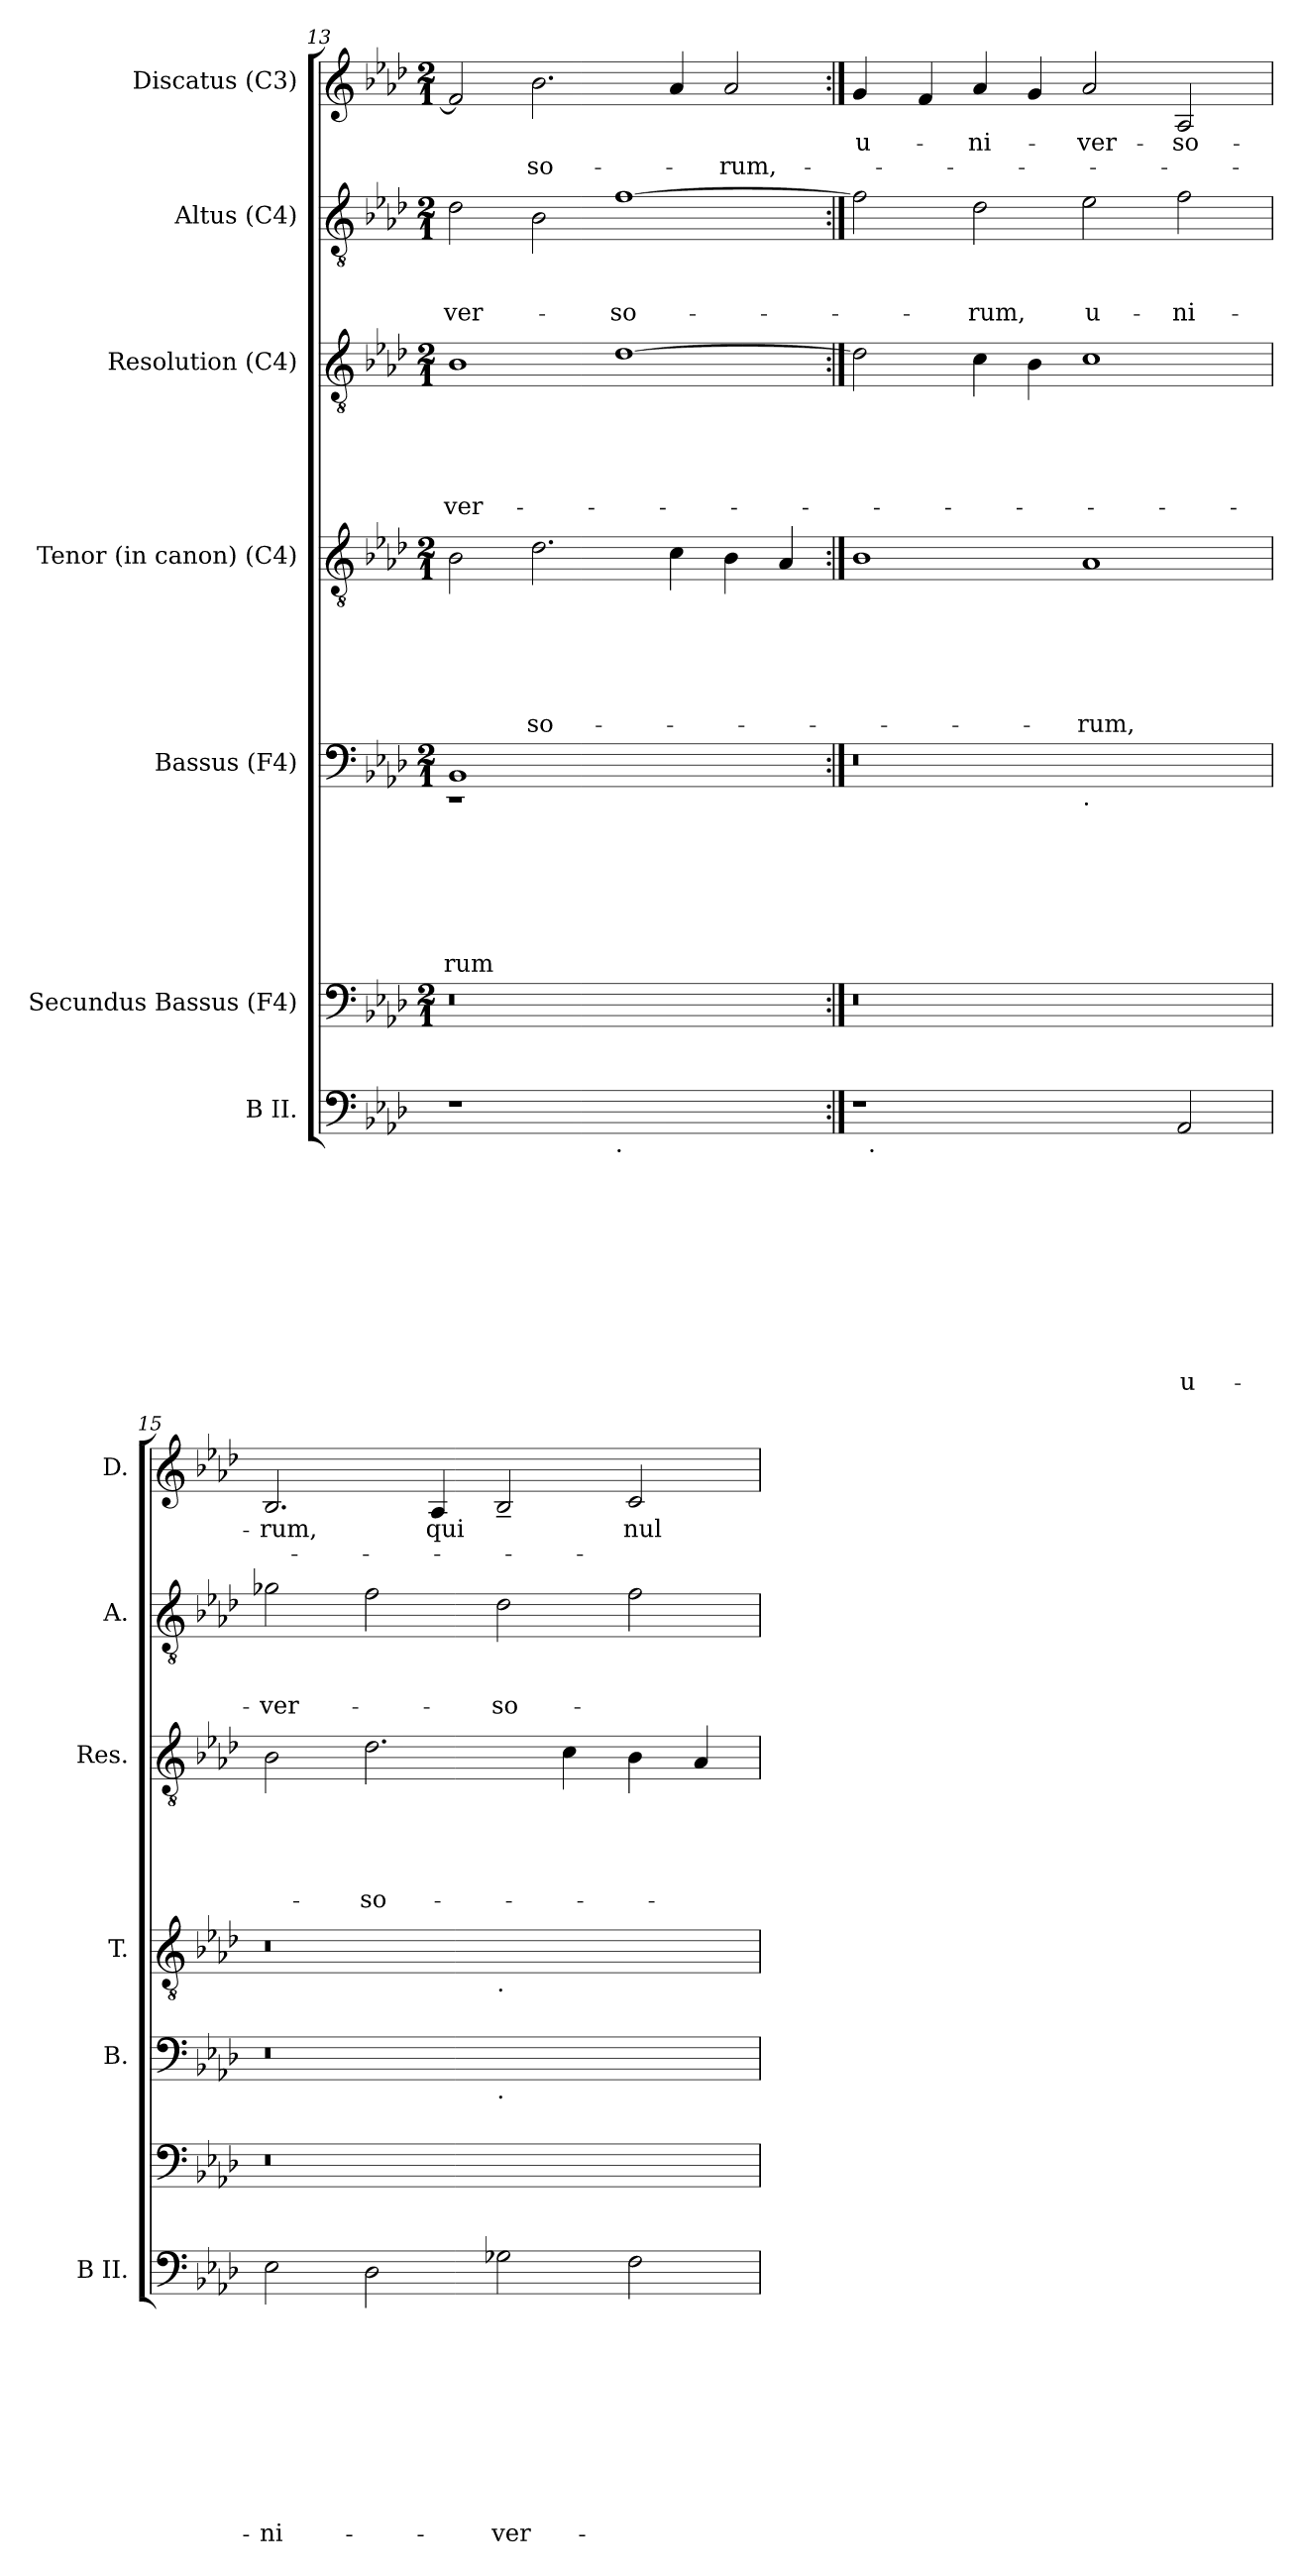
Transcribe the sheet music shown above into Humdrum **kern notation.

**kern	**text	**text	**text	**text	**text	**text	**text	**text	**text	**text	**kern	**kern	**text	**text	**text	**text	**text	**text	**text	**kern	**text	**text	**text	**text	**text	**text	**kern	**text	**text	**text	**text	**text	**kern	**text	**text	**text	**kern	**text	**text
*part7	*part7	*part7	*part7	*part7	*part7	*part7	*part7	*part7	*part7	*part7	*part6	*part5	*part5	*part5	*part5	*part5	*part5	*part5	*part5	*part4	*part4	*part4	*part4	*part4	*part4	*part4	*part3	*part3	*part3	*part3	*part3	*part3	*part2	*part2	*part2	*part2	*part1	*part1	*part1
*staff7	*staff7	*staff7	*staff7	*staff7	*staff7	*staff7	*staff7	*staff7	*staff7	*staff7	*staff6	*staff5	*staff5	*staff5	*staff5	*staff5	*staff5	*staff5	*staff5	*staff4	*staff4	*staff4	*staff4	*staff4	*staff4	*staff4	*staff3	*staff3	*staff3	*staff3	*staff3	*staff3	*staff2	*staff2	*staff2	*staff2	*staff1	*staff1	*staff1
*I"B II.	*	*	*	*	*	*	*	*	*	*	*I"Secundus Bassus (F4)	*I"Bassus (F4)	*	*	*	*	*	*	*	*I"Tenor (in canon) (C4)	*	*	*	*	*	*	*I"Resolution (C4)	*	*	*	*	*	*I"Altus (C4)	*	*	*	*I"Discatus (C3)	*	*
*I'B II.	*	*	*	*	*	*	*	*	*	*	*	*I'B.	*	*	*	*	*	*	*	*I'T.	*	*	*	*	*	*	*I'Res.	*	*	*	*	*	*I'A.	*	*	*	*I'D.	*	*
*clefF4	*	*	*	*	*	*	*	*	*	*	*clefF4	*clefF4	*	*	*	*	*	*	*	*clefGv2	*	*	*	*	*	*	*clefGv2	*	*	*	*	*	*clefGv2	*	*	*	*clefG2	*	*
*k[b-e-a-d-]	*	*	*	*	*	*	*	*	*	*	*k[b-e-a-d-]	*k[b-e-a-d-]	*	*	*	*	*	*	*	*k[b-e-a-d-]	*	*	*	*	*	*	*k[b-e-a-d-]	*	*	*	*	*	*k[b-e-a-d-]	*	*	*	*k[b-e-a-d-]	*	*
*A-:	*	*	*	*	*	*	*	*	*	*	*A-:	*A-:	*	*	*	*	*	*	*	*A-:	*	*	*	*	*	*	*A-:	*	*	*	*	*	*A-:	*	*	*	*A-:	*	*
*	*	*	*	*	*	*	*	*	*	*	*M2/1	*M2/1	*	*	*	*	*	*	*	*M2/1	*	*	*	*	*	*	*M2/1	*	*	*	*	*	*M2/1	*	*	*	*M2/1	*	*
=13	=13	=13	=13	=13	=13	=13	=13	=13	=13	=13	=13	=13	=13	=13	=13	=13	=13	=13	=13	=13	=13	=13	=13	=13	=13	=13	=13	=13	=13	=13	=13	=13	=13	=13	=13	=13	=13	=13	=13
*	*	*	*	*	*	*	*	*	*	*	*	*^	*	*	*	*	*	*	*	*	*	*	*	*	*	*	*	*	*	*	*	*	*	*	*	*	*	*	*
!	!	!	!	!	!	!	!	!	!	!	!	!	!LO:N:vis=1	!	!	!	!	!	!	!LO:LY:b	!	!	!	!	!	!	!	!	!	!	!	!	!LO:LY:b	!	!	!	!LO:LY:b	!	!	!
1r	.	.	.	.	.	.	.	.	.	.	0r	1BB-	0rEE	.	.	.	.	.	.	-rum	2B-\	.	.	.	.	.	.	1B-	.	.	.	.	-ver-	2d-\	.	.	-ver-	2f/]	.	.
!	!	!	!	!	!	!	!	!	!	!	!	!	!	!	!	!	!	!	!	!	!	!	!	!	!	!	!LO:LY:b	!	!	!	!	!	!	!	!	!	!	!	!	!LO:LY:b
.	.	.	.	.	.	.	.	.	.	.	.	.	.	.	.	.	.	.	.	.	2.d-\	.	.	.	.	.	-so-	.	.	.	.	.	.	2B-\	.	.	.	2.b-\	.	-so-
!LO:TX:b:t=.	!	!	!	!	!	!	!	!	!	!	!	!	!	!	!	!	!	!	!	!	!	!	!	!	!	!	!	!	!	!	!	!	!	!	!	!	!	!	!	!
!	!	!	!	!	!	!	!	!	!	!	!	!	!	!	!	!	!	!	!	!	!	!	!	!	!	!	!	!	!	!	!	!	!	!	!	!	!LO:LY:b	!	!	!
1ryy	.	.	.	.	.	.	.	.	.	.	.	1ryy	.	.	.	.	.	.	.	.	.	.	.	.	.	.	.	[>1d-	.	.	.	.	.	[>1f	.	.	-so-	.	.	.
.	.	.	.	.	.	.	.	.	.	.	.	.	.	.	.	.	.	.	.	.	4c\	.	.	.	.	.	.	.	.	.	.	.	.	.	.	.	.	4a-/	.	.
!	!	!	!	!	!	!	!	!	!	!	!	!	!	!	!	!	!	!	!	!	!	!	!	!	!	!	!	!	!	!	!	!	!	!	!	!	!	!	!	!LO:LY:b
.	.	.	.	.	.	.	.	.	.	.	.	.	.	.	.	.	.	.	.	.	4B-\	.	.	.	.	.	.	.	.	.	.	.	.	.	.	.	.	2a-/	.	-rum,-
.	.	.	.	.	.	.	.	.	.	.	.	.	.	.	.	.	.	.	.	.	4A-/	.	.	.	.	.	.	.	.	.	.	.	.	.	.	.	.	.	.	.
=14:|!	=14:|!	=14:|!	=14:|!	=14:|!	=14:|!	=14:|!	=14:|!	=14:|!	=14:|!	=14:|!	=14:|!	=14:|!	=14:|!	=14:|!	=14:|!	=14:|!	=14:|!	=14:|!	=14:|!	=14:|!	=14:|!	=14:|!	=14:|!	=14:|!	=14:|!	=14:|!	=14:|!	=14:|!	=14:|!	=14:|!	=14:|!	=14:|!	=14:|!	=14:|!	=14:|!	=14:|!	=14:|!	=14:|!	=14:|!	=14:|!
!	!	!	!	!	!	!	!	!	!	!	!	!	!	!	!	!	!	!	!	!	!	!	!	!	!	!	!	!	!	!	!	!	!	!	!	!	!	!	!LO:LY:b	!
*^	*	*	*	*	*	*	*	*	*	*	*	*	*	*	*	*	*	*	*	*	*	*	*	*	*	*	*	*	*	*	*	*	*	*	*	*	*	*	*	*
1r	32ryy	.	.	.	.	.	.	.	.	.	.	0r	0r	1ryy	.	.	.	.	.	.	.	1B-	.	.	.	.	.	.	2d-\]	.	.	.	.	.	2f\]	.	.	.	4g/	-u-	.
!	!LO:TX:b:t=.	!	!	!	!	!	!	!	!	!	!	!	!	!	!	!	!	!	!	!	!	!	!	!	!	!	!	!	!	!	!	!	!	!	!	!	!	!	!	!	!
.	1ryy	.	.	.	.	.	.	.	.	.	.	.	.	.	.	.	.	.	.	.	.	.	.	.	.	.	.	.	.	.	.	.	.	.	.	.	.	.	.	.	.
.	.	.	.	.	.	.	.	.	.	.	.	.	.	.	.	.	.	.	.	.	.	.	.	.	.	.	.	.	.	.	.	.	.	.	.	.	.	.	4f/	.	.
!	!	!	!	!	!	!	!	!	!	!	!	!	!	!	!	!	!	!	!	!	!	!	!	!	!	!	!	!	!	!	!	!	!	!	!	!	!	!LO:LY:b	!	!LO:LY:b	!
.	.	.	.	.	.	.	.	.	.	.	.	.	.	.	.	.	.	.	.	.	.	.	.	.	.	.	.	.	4c\	.	.	.	.	.	2d-\	.	.	-rum,	4a-/	-ni-	.
.	.	.	.	.	.	.	.	.	.	.	.	.	.	.	.	.	.	.	.	.	.	.	.	.	.	.	.	.	4B-\	.	.	.	.	.	.	.	.	.	4g/	.	.
!	!	!	!	!	!	!	!	!	!	!	!	!	!	!LO:TX:b:t=.	!	!	!	!	!	!	!	!	!	!	!	!	!	!	!	!	!	!	!	!	!	!	!	!	!	!	!
!	!	!	!	!	!	!	!	!	!	!	!	!	!	!	!	!	!	!	!	!	!	!	!	!	!	!	!	!LO:LY:b	!	!	!	!	!	!	!	!	!	!LO:LY:b	!	!LO:LY:b	!
2ryy	.	.	.	.	.	.	.	.	.	.	.	.	.	1ryy	.	.	.	.	.	.	.	1A-	.	.	.	.	.	-rum,	1c	.	.	.	.	.	2e-\	.	.	u-	2a-/	-ver-	.
.	2ryy	.	.	.	.	.	.	.	.	.	.	.	.	.	.	.	.	.	.	.	.	.	.	.	.	.	.	.	.	.	.	.	.	.	.	.	.	.	.	.	.
!	!	!	!	!	!	!	!	!	!	!	!LO:LY:b	!	!	!	!	!	!	!	!	!	!	!	!	!	!	!	!	!	!	!	!	!	!	!	!	!	!	!LO:LY:b	!	!LO:LY:b	!
2AA-/	.	.	.	.	.	.	.	.	.	.	u-	.	.	.	.	.	.	.	.	.	.	.	.	.	.	.	.	.	.	.	.	.	.	.	2f\	.	.	-ni-	2A-/	-so-	.
.	4...ryy	.	.	.	.	.	.	.	.	.	.	.	.	.	.	.	.	.	.	.	.	.	.	.	.	.	.	.	.	.	.	.	.	.	.	.	.	.	.	.	.
=15	=15	=15	=15	=15	=15	=15	=15	=15	=15	=15	=15	=15	=15	=15	=15	=15	=15	=15	=15	=15	=15	=15	=15	=15	=15	=15	=15	=15	=15	=15	=15	=15	=15	=15	=15	=15	=15	=15	=15	=15	=15
!	!	!	!	!	!	!	!	!	!	!	!LO:LY:b	!	!	!	!	!	!	!	!	!	!	!	!	!	!	!	!	!	!	!	!	!	!	!	!	!	!	!LO:LY:b	!	!LO:LY:b	!
*v	*v	*	*	*	*	*	*	*	*	*	*	*	*	*	*	*	*	*	*	*	*	*^	*	*	*	*	*	*	*	*	*	*	*	*	*	*	*	*	*	*	*
2E-\	.	.	.	.	.	.	.	.	.	-ni-	0r	0r	1ryy	.	.	.	.	.	.	.	0r	1ryy	.	.	.	.	.	.	2B-\	.	.	.	.	.	2g-\	.	.	-ver-	2.B-/	-rum,	.
!	!	!	!	!	!	!	!	!	!	!	!	!	!	!	!	!	!	!	!	!	!	!	!	!	!	!	!	!	!	!	!	!	!	!LO:LY:b	!	!	!	!	!	!	!
2D-\	.	.	.	.	.	.	.	.	.	.	.	.	.	.	.	.	.	.	.	.	.	.	.	.	.	.	.	.	2.d-\	.	.	.	.	-so-	2f\	.	.	.	.	.	.
!	!	!	!	!	!	!	!	!	!	!	!	!	!	!	!	!	!	!	!	!	!	!	!	!	!	!	!	!	!	!	!	!	!	!	!	!	!	!	!	!LO:LY:b	!
.	.	.	.	.	.	.	.	.	.	.	.	.	.	.	.	.	.	.	.	.	.	.	.	.	.	.	.	.	.	.	.	.	.	.	.	.	.	.	4A-/	qui	.
!	!	!	!	!	!	!	!	!	!	!	!	!	!	!	!	!	!	!	!	!	!	!LO:TX:b:t=.	!	!	!	!	!	!	!	!	!	!	!	!	!	!	!	!	!	!	!
!	!	!	!	!	!	!	!	!	!	!	!	!	!LO:TX:b:t=.	!	!	!	!	!	!	!	!	!	!	!	!	!	!	!	!	!	!	!	!	!	!	!	!	!	!	!	!
!	!	!	!	!	!	!	!	!	!	!LO:LY:b	!	!	!	!	!	!	!	!	!	!	!	!	!	!	!	!	!	!	!	!	!	!	!	!	!	!	!	!LO:LY:b	!	!	!
2G-\	.	.	.	.	.	.	.	.	.	-ver-	.	.	1ryy	.	.	.	.	.	.	.	.	1ryy	.	.	.	.	.	.	.	.	.	.	.	.	2d-\	.	.	-so-	2B-~</	.	.
.	.	.	.	.	.	.	.	.	.	.	.	.	.	.	.	.	.	.	.	.	.	.	.	.	.	.	.	.	4c\	.	.	.	.	.	.	.	.	.	.	.	.
!	!	!	!	!	!	!	!	!	!	!	!	!	!	!	!	!	!	!	!	!	!	!	!	!	!	!	!	!	!	!	!	!	!	!	!	!	!	!	!	!LO:LY:b	!
2F\	.	.	.	.	.	.	.	.	.	.	.	.	.	.	.	.	.	.	.	.	.	.	.	.	.	.	.	.	4B-\	.	.	.	.	.	[>2f\	.	.	.	[<2c/	nul-	.
.	.	.	.	.	.	.	.	.	.	.	.	.	.	.	.	.	.	.	.	.	.	.	.	.	.	.	.	.	4A-/	.	.	.	.	.	.	.	.	.	.	.	.
*	*	*	*	*	*	*	*	*	*	*	*	*v	*v	*	*	*	*	*	*	*	*	*	*	*	*	*	*	*	*	*	*	*	*	*	*	*	*	*	*	*	*
*	*	*	*	*	*	*	*	*	*	*	*	*	*	*	*	*	*	*	*	*v	*v	*	*	*	*	*	*	*	*	*	*	*	*	*	*	*	*	*	*	*
=	=	=	=	=	=	=	=	=	=	=	=	=	=	=	=	=	=	=	=	=	=	=	=	=	=	=	=	=	=	=	=	=	=	=	=	=	=	=	=
*-	*-	*-	*-	*-	*-	*-	*-	*-	*-	*-	*-	*-	*-	*-	*-	*-	*-	*-	*-	*-	*-	*-	*-	*-	*-	*-	*-	*-	*-	*-	*-	*-	*-	*-	*-	*-	*-	*-	*-
